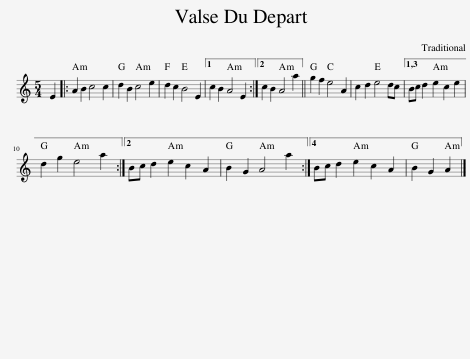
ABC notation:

X:1
L:1/8
M:5/4
I:linebreak $
K:C
V:1 treble
V:1
 E2 |: A2 B2 c4 c2 | d2 B2 c4 e2 | d2 c2 B4 E2 |1 c2 B2 A4 E2 :|2 %5
 c2 B2 A4 a2 || g2 f2 e4 A2 | c2 d2 e4 dc |1,3 Bc d2 e2 c2 e2 |$ d2 g2 e4 a2 :|2 %10
 Bc d2 e2 c2 A2 | B2 G2 A4 a2 :|4 Bc d2 e2 c2 A2 | B2 G2 A2 |] %14
